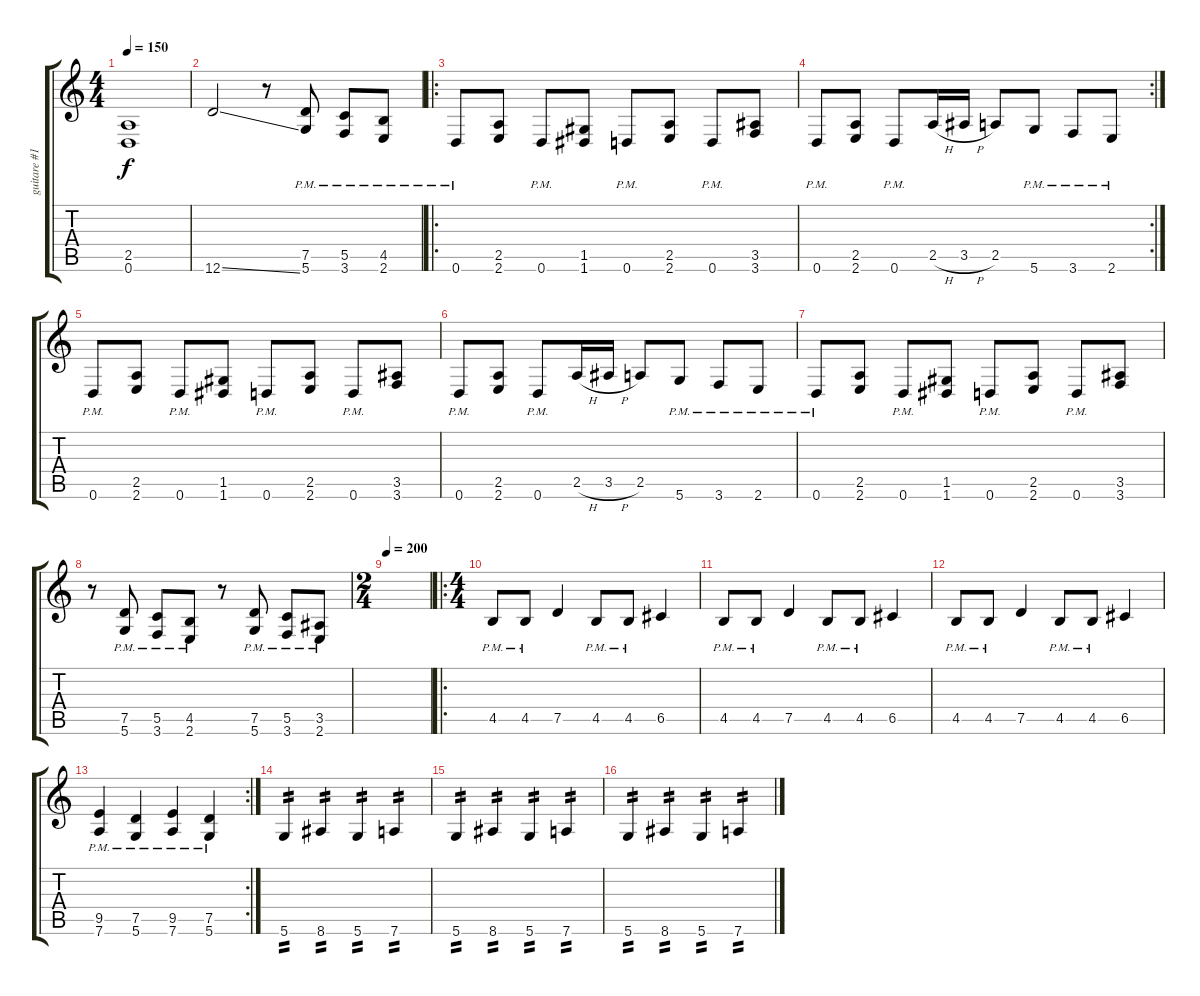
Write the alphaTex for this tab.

\track ("guitare #1" "guitare #1") {instrument distortionguitar}
\staff {score tabs}
\tuning (D4 A3 F3 C3 G2 D2) {hide}
\ts (4 4)
\tempo 150
\clef g2
\ks c
(2.5 0.6).1{dy f} |
12.6{ss}.2 r.8 (7.5{pm} 5.6{pm}).8 (5.5{pm} 3.6{pm}).8 (4.5{pm} 2.6{pm}).8 |
\ro
0.6{pm}.8 (2.5 2.6).8 0.6{pm}.8 (1.5 1.6).8 0.6{pm}.8 (2.5 2.6).8 0.6{pm}.8 (3.5 3.6).8 |
\rc 2
0.6{pm}.8 (2.5 2.6).8 0.6{pm}.8 2.5{h}.16 3.5{h}.16 2.5.8 5.6{pm}.8 3.6{pm}.8 2.6{pm}.8 |
0.6{pm}.8 (2.5 2.6).8 0.6{pm}.8 (1.5 1.6).8 0.6{pm}.8 (2.5 2.6).8 0.6{pm}.8 (3.5 3.6).8 |
0.6{pm}.8 (2.5 2.6).8 0.6{pm}.8 2.5{h}.16 3.5{h}.16 2.5.8 5.6{pm}.8 3.6{pm}.8 2.6{pm}.8 |
0.6{pm}.8 (2.5 2.6).8 0.6{pm}.8 (1.5 1.6).8 0.6{pm}.8 (2.5 2.6).8 0.6{pm}.8 (3.5 3.6).8 |
r.8 (7.5{pm} 5.6{pm}).8 (5.5{pm} 3.6{pm}).8 (4.5{pm} 2.6{pm}).8 r.8 (7.5{pm} 5.6{pm}).8 (5.5{pm} 3.6{pm}).8 (3.5{pm} 2.6{pm}).8 |
\ts (2 4)
\tempo 200
|
\ro
\ts (4 4)
4.5{pm}.8 4.5{pm}.8 7.5.4 4.5{pm}.8 4.5{pm}.8 6.5.4 |
4.5{pm}.8 4.5{pm}.8 7.5.4 4.5{pm}.8 4.5{pm}.8 6.5.4 |
4.5{pm}.8 4.5{pm}.8 7.5.4 4.5{pm}.8 4.5{pm}.8 6.5.4 |
\rc 2
(9.5{pm} 7.6{pm}).4 (7.5{pm} 5.6{pm}).4 (9.5{pm} 7.6{pm}).4 (7.5{pm} 5.6{pm}).4 |
5.6.4{tp 2} 8.6.4{tp 2} 5.6.4{tp 2} 7.6.4{tp 2} |
5.6.4{tp 2} 8.6.4{tp 2} 5.6.4{tp 2} 7.6.4{tp 2} |
5.6.4{tp 2} 8.6.4{tp 2} 5.6.4{tp 2} 7.6.4{tp 2}
